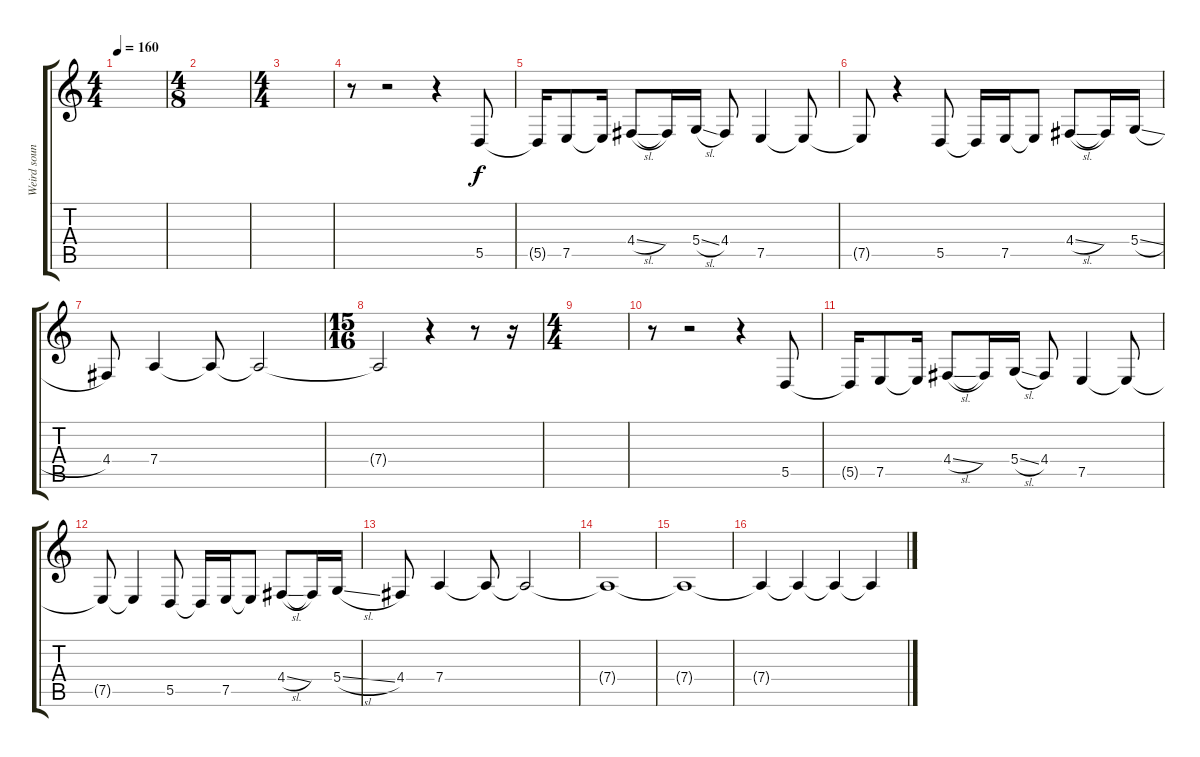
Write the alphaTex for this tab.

\track ("Weird sound" "Weird soun") {instrument electricpiano1}
\staff {score tabs}
\tuning (E4 B3 G3 D3 A2 E2) {hide}
\ts (4 4)
\tempo 160
\clef g2
\ks c
|
\ts (4 8)
|
\ts (4 4)
|
r.8 r.2 r.4 5.5.8 |
5.5{t}.16 7.5.8 7.5{t}.16 4.4{sl}.8 4.4{t}.16 5.4{sl}.16 4.4.8 7.5.4 7.5{t}.8 |
7.5{t}.8 r.4 5.5.8 5.5{t}.16 7.5.16 7.5{t}.8 4.4{sl}.8 4.4{t}.16 5.4{sl}.16 |
4.4.8 7.4.4 7.4{t}.8 7.4{t}.2 |
\ts (15 16)
7.4{t}.2 r.4 r.8 r.16 |
\ts (4 4)
|
r.8 r.2 r.4 5.5.8 |
5.5{t}.16 7.5.8 7.5{t}.16 4.4{sl}.8 4.4{t}.16 5.4{sl}.16 4.4.8 7.5.4 7.5{t}.8 |
7.5{t}.8 7.5{t}.4 5.5.8 5.5{t}.16 7.5.16 7.5{t}.8 4.4{sl}.8 4.4{t}.16 5.4{sl}.16 |
4.4.8 7.4.4 7.4{t}.8 7.4{t}.2 |
7.4{t}.1 |
7.4{t}.1 |
7.4{t}.4 7.4{t}.4 7.4{t}.4 7.4{t}.4
